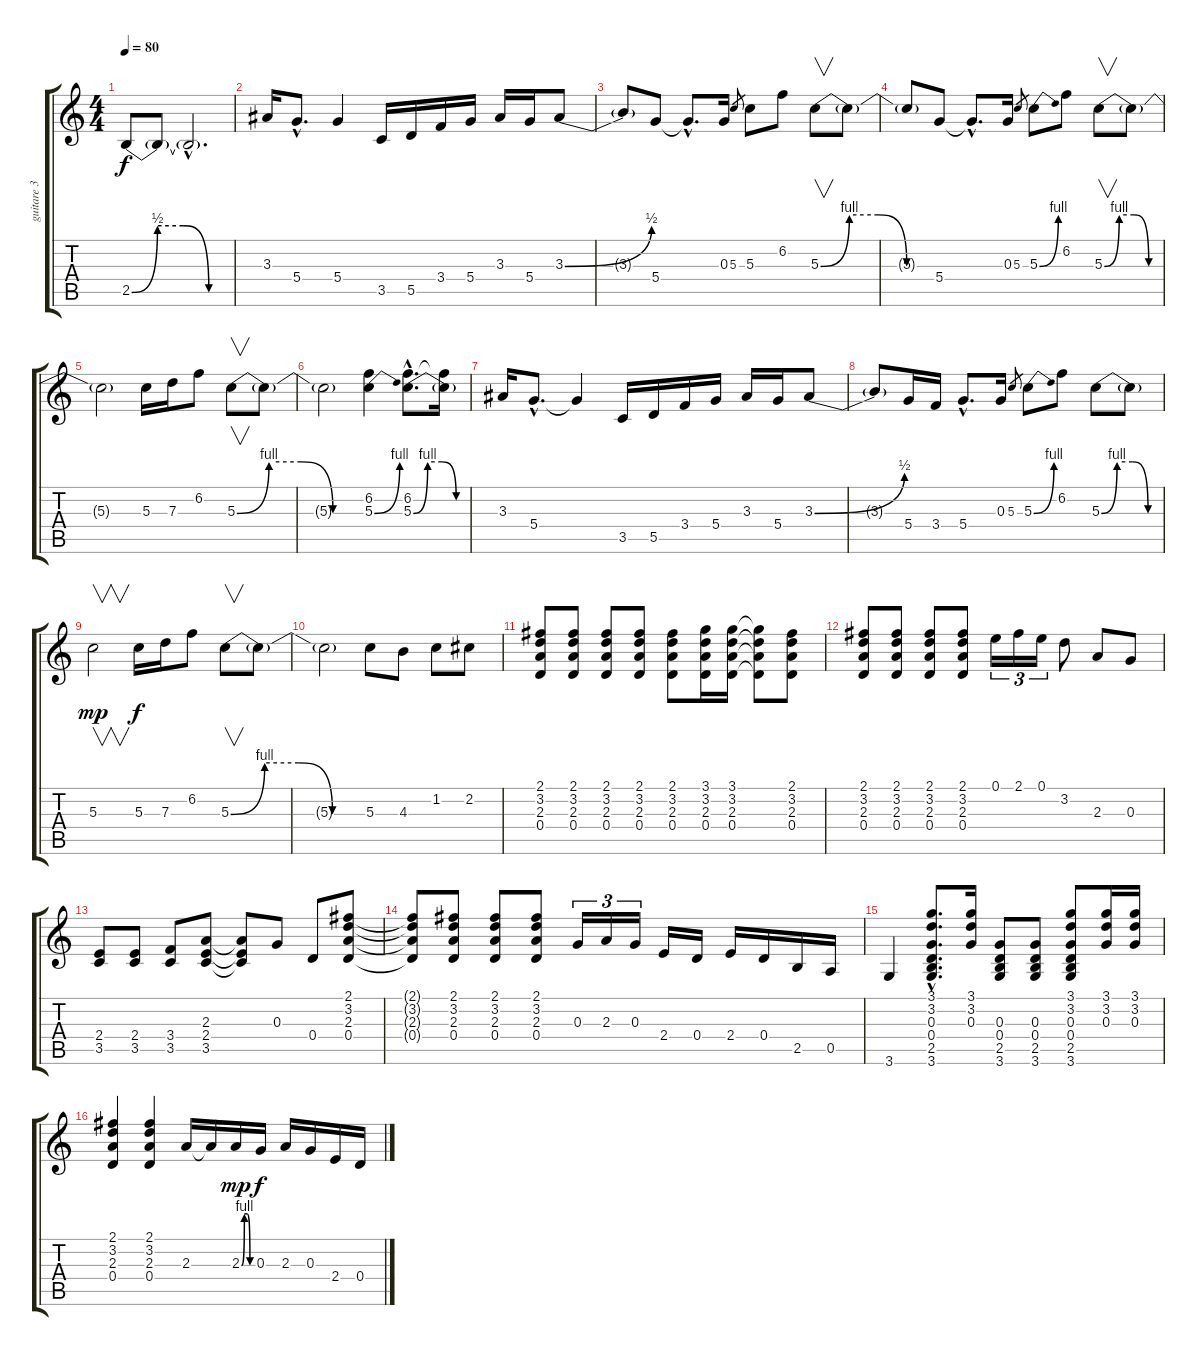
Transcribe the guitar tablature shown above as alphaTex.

\track ("guitare 3" "guitare 3") {instrument distortionguitar}
\staff {score tabs}
\tuning (E4 B3 G3 D3 A2 E2) {hide}
\ts (4 4)
\tempo 80
\clef g2
\ks c
2.5{be (custom 0 0 15 2 30 2 45 0 60 0)}.8{dy f} 2.5{t}.8 2.5{hac t}.2{d} |
3.3.16 5.4{hac}.8{d} 5.4.4 3.5.16 5.5.16 3.4.16 5.4.16 3.3.16 5.4.16 3.3{be (bend 0 0 60 2)}.8 |
3.3{t}.8 5.4.8 5.4{hac t}.8{d} 0.3.16 5.3.8{gr} 5.3.8 6.2.8 5.3{be (custom 0 0 15 4 30 4 45 0 60 0)}.8{v} 5.3{t}.8 |
5.3{t}.8 5.4.8 5.4{hac t}.8{d} 0.3.16 5.3.8{gr} 5.3{be (bend 0 0 60 4)}.8 6.2.8 5.3{be (custom 0 0 15 4 30 4 45 0 60 0)}.8{v} 5.3{t}.8 |
5.3{t}.2 5.3.16 7.3.16 6.2.8 5.3{be (custom 0 0 15 4 30 4 45 0 60 0)}.8{v} 5.3{t}.8 |
5.3{t}.2 (6.2 5.3{be (bend 0 0 60 4)}).4 (6.2{hac} 5.3{be (custom 0 0 15 4 30 4 45 0 60 0) hac}).8{d} (6.2{t} 5.3{t}).16 |
3.3.16 5.4{hac}.8{d} 5.4{t}.4 3.5.16 5.5.16 3.4.16 5.4.16 3.3.16 5.4.16 3.3{be (bend 0 0 60 2)}.8 |
3.3{t}.8 5.4.16 3.4.16 5.4{hac}.8{d} 0.3.16 5.3.8{gr} 5.3{be (bend 0 0 60 4)}.8 6.2.8 5.3{be (custom 0 0 15 4 30 4 45 0 60 0)}.8 5.3{t}.8 |
5.3.2{v dy mp} 5.3.16{dy f} 7.3.16 6.2.8 5.3{be (custom 0 0 15 4 30 4 45 0 60 0)}.8{v} 5.3{t}.8 |
5.3{t}.2 5.3.8 4.3.8 1.2.8 2.2.8 |
(2.1 3.2 2.3 0.4).8 (2.1 3.2 2.3 0.4).8 (2.1 3.2 2.3 0.4).8 (2.1 3.2 2.3 0.4).8 (2.1 3.2 2.3 0.4).8 (3.1 3.2 2.3 0.4).16 (3.1 3.2 2.3 0.4).16 (3.1{t} 3.2{t} 2.3{t} 0.4{t}).8 (2.1 3.2 2.3 0.4).8 |
(2.1 3.2 2.3 0.4).8 (2.1 3.2 2.3 0.4).8 (2.1 3.2 2.3 0.4).8 (2.1 3.2 2.3 0.4).8 0.1.16{tu (3 2)} 2.1.16{tu (3 2)} 0.1.16{tu (3 2)} 3.2.8 2.3.8 0.3.8 |
(2.4 3.5).8 (2.4 3.5).8 (3.4 3.5).8 (2.3 2.4 3.5).8 (2.3{t} 2.4{t} 3.5{t}).8 0.3.8 0.4.8 (2.1 3.2 2.3 0.4).8 |
(2.1{t} 3.2{t} 2.3{t} 0.4{t}).8 (2.1 3.2 2.3 0.4).8 (2.1 3.2 2.3 0.4).8 (2.1 3.2 2.3 0.4).8 0.3.16{tu (3 2)} 2.3.16{tu (3 2)} 0.3.16{tu (3 2)} 2.4.16 0.4.16 2.4.16 0.4.16 2.5.16 0.5.16 |
3.6.4 (3.1{hac} 3.2{hac} 0.3{hac} 0.4{hac} 2.5{hac} 3.6{hac}).8{d} (3.1 3.2 0.3).16 (0.3 0.4 2.5 3.6).8 (0.3 0.4 2.5 3.6).8 (3.1 3.2 0.3 0.4 2.5 3.6).8 (3.1 3.2 0.3).16 (3.1 3.2 0.3).16 |
(2.1 3.2 2.3 0.4).4 (2.1 3.2 2.3 0.4).4 2.3.16 2.3{t}.16 2.3{be (custom 0 0 15 4 30 4 45 0 60 0)}.16{dy mp} 0.3.16{dy f} 2.3.16 0.3.16 2.4.16 0.4.16
